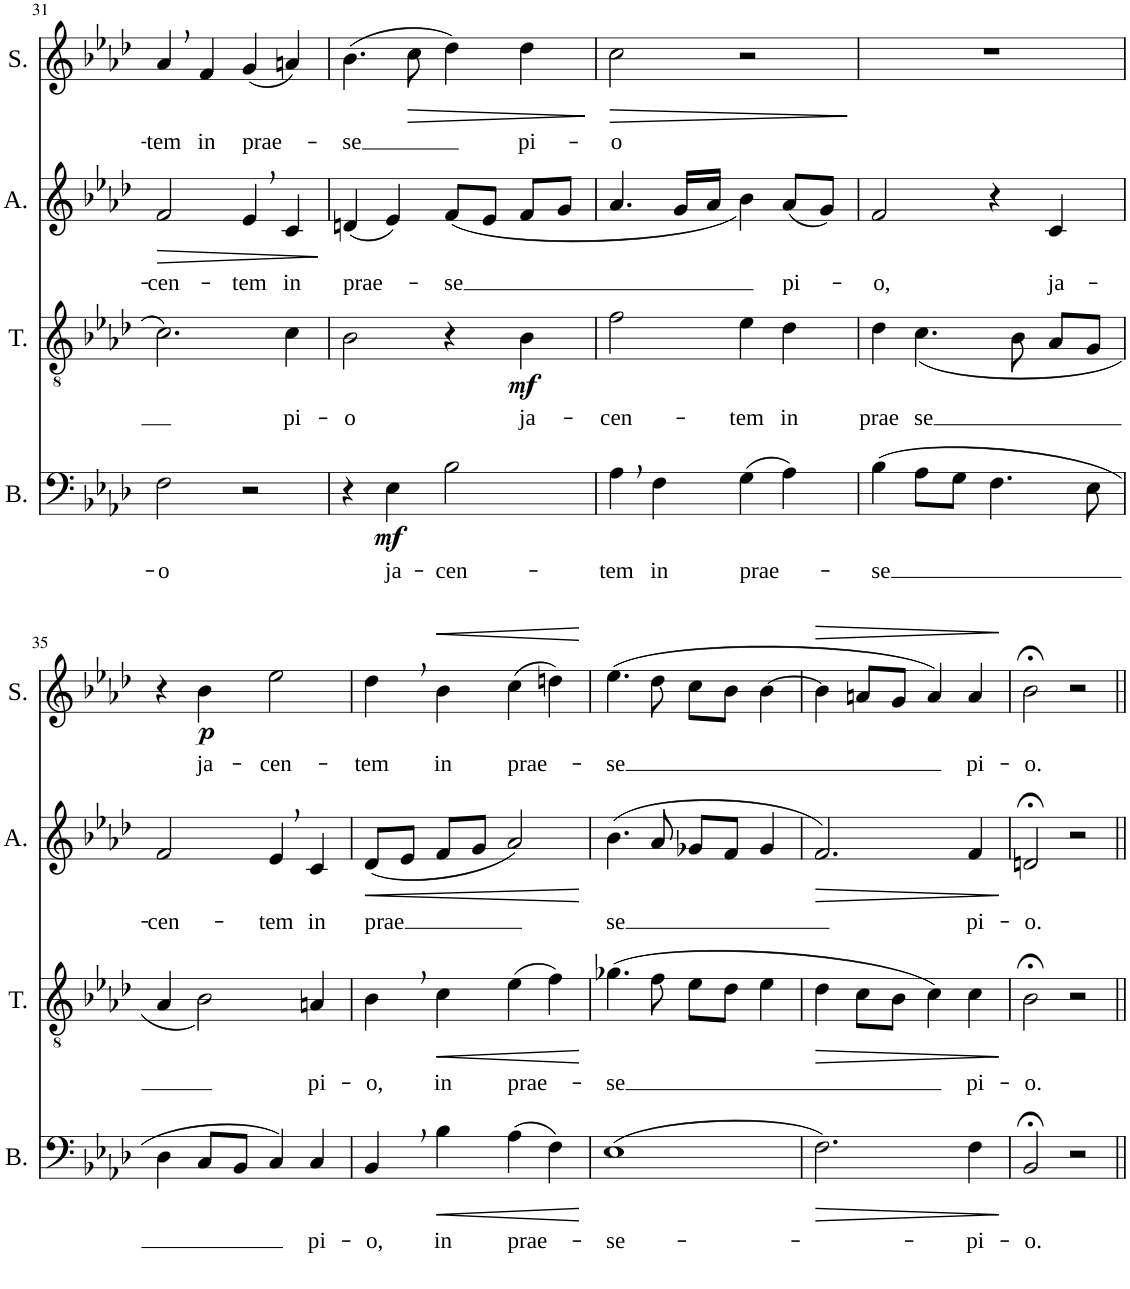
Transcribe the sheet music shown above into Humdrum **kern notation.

**kern	**text	**dynam	**kern	**text	**dynam	**kern	**text	**dynam	**kern	**text	**dynam
*part4	*part4	*part4	*part3	*part3	*part3	*part2	*part2	*part2	*part1	*part1	*part1
*staff4	*staff4	*staff4	*staff3	*staff3	*staff3	*staff2	*staff2	*staff2	*staff1	*staff1	*staff1
*I"Bass	*	*	*I"Tenor	*	*	*I"Alto	*	*	*I"Soprano	*	*
*I'B.	*	*	*I'T.	*	*	*I'A.	*	*	*I'S.	*	*
!!LO:PB:g=z
*clefF4	*	*	*clefGv2	*	*	*clefG2	*	*	*clefG2	*	*
*k[b-e-a-d-]	*	*	*k[b-e-a-d-]	*	*	*k[b-e-a-d-]	*	*	*k[b-e-a-d-]	*	*
*M4/4	*	*	*M4/4	*	*	*M4/4	*	*	*M4/4	*	*
=31	=31	=31	=31	=31	=31	=31	=31	=31	=31	=31	=31
!	!LO:LY:b	!	!	!	!	!	!LO:LY:b	!LO:HP:b	!	!LO:LY:b	!
2F\	-o	.	2.c\	.	.	2f/	-cen-	>	4a-,/	-tem	.
!	!	!	!	!	!	!	!	!	!	!LO:LY:b	!
.	.	.	.	.	.	.	.	.	4f/	in	.
!	!	!	!	!	!	!	!LO:LY:b	!	!	!LO:LY:b	!
2r	.	.	.	.	.	4e-,/	-tem	.	(4g/	prae-	.
!	!	!	!	!LO:LY:b	!	!	!LO:LY:b	!	!	!	!
.	.	.	4c\	pi-	.	4c/	in	.	4an/)	.	.
.	.	.	.	.	.	.	.	]	.	.	.
=32	=32	=32	=32	=32	=32	=32	=32	=32	=32	=32	=32
!	!	!	!	!LO:LY:b	!	!	!LO:LY:b	!	!	!LO:LY:b	!
4r	.	.	2B-\	-o	.	(4dn/	prae-	.	(4.b-\	-se	.
!	!LO:LY:b	!LO:DY:b	!	!	!	!	!	!	!	!	!
4E-\	ja-	mf	.	.	.	4e-/)	.	.	.	.	.
!	!	!	!	!	!	!	!	!	!	!	!LO:HP:b
.	.	.	.	.	.	.	.	.	8cc\	.	>
!	!LO:LY:b	!	!	!	!	!	!LO:LY:b	!	!	!	!
2B-\	-cen-	.	4r	.	.	(<8f/L	-se	.	4dd-\)	.	.
.	.	.	.	.	.	8e-/J	.	.	.	.	.
!	!	!	!	!LO:LY:b	!LO:DY:b	!	!	!	!	!LO:LY:b	!
.	.	.	4B-\	ja-	mf	8f/L	.	.	4dd-\	pi-	.
.	.	.	.	.	.	8g/J	.	.	.	.	.
.	.	.	.	.	.	.	.	.	.	.	]
=33	=33	=33	=33	=33	=33	=33	=33	=33	=33	=33	=33
!	!LO:LY:b	!	!	!LO:LY:b	!	!	!	!	!	!LO:LY:b	!LO:HP:b
4A-,\	-tem	.	2f\	-cen-	.	4.a-/	.	.	2cc\	-o	>
!	!LO:LY:b	!	!	!	!	!	!	!	!	!	!
4F\	in	.	.	.	.	.	.	.	.	.	.
.	.	.	.	.	.	16g/LL	.	.	.	.	.
.	.	.	.	.	.	16a-/JJ	.	.	.	.	.
!	!LO:LY:b	!	!	!LO:LY:b	!	!	!	!	!	!	!
(4G\	prae-	.	4e-\	-tem	.	4b-\)	.	.	2r	.	.
!	!	!	!	!LO:LY:b	!	!	!LO:LY:b	!	!	!	!
4A-\)	.	.	4d-\	in	.	(8a-/L	pi-	.	.	.	.
.	.	.	.	.	.	8g/J)	.	.	.	.	.
.	.	.	.	.	.	.	.	.	.	.	]
=34	=34	=34	=34	=34	=34	=34	=34	=34	=34	=34	=34
!	!LO:LY:b	!	!	!LO:LY:b	!	!	!LO:LY:b	!	!	!	!
(>4B-\	-se	.	4d-\	prae	.	2f/	-o,	.	1r	.	.
!	!	!	!	!LO:LY:b	!	!	!	!	!	!	!
8A-\L	.	.	(<4.c\	se	.	.	.	.	.	.	.
8G\J	.	.	.	.	.	.	.	.	.	.	.
4.F\	.	.	.	.	.	4r	.	.	.	.	.
.	.	.	8B-\	.	.	.	.	.	.	.	.
!	!	!	!	!	!	!	!LO:LY:b	!	!	!	!
.	.	.	8A-/L	.	.	4c/	ja-	.	.	.	.
8E-\	.	.	8G/J	.	.	.	.	.	.	.	.
!!LO:LB:g=z
=35	=35	=35	=35	=35	=35	=35	=35	=35	=35	=35	=35
!	!	!	!	!	!	!	!LO:LY:b	!	!	!	!
4D-\	.	.	4A-/	.	.	2f/	-cen-	.	4r	.	.
!	!	!	!	!	!	!	!	!	!	!LO:LY:b	!LO:DY:b
8C/L	.	.	2B-\)	.	.	.	.	.	4b-\	ja-	p
8BB-/J	.	.	.	.	.	.	.	.	.	.	.
!	!	!	!	!	!	!	!LO:LY:b	!	!	!LO:LY:b	!
4C/)	.	.	.	.	.	4e-,/	-tem	.	2ee-\	-cen-	.
!	!LO:LY:b	!	!	!LO:LY:b	!	!	!LO:LY:b	!	!	!	!
4C/	pi-	.	4An/	pi-	.	4c/	in	.	.	.	.
=36	=36	=36	=36	=36	=36	=36	=36	=36	=36	=36	=36
!	!LO:LY:b	!	!	!LO:LY:b	!	!	!LO:LY:b	!LO:HP:b	!	!LO:LY:b	!
4BB-,/	-o,	.	4B-,\	-o,	.	(8d-/L	prae	<	4dd-,\	-tem	.
.	.	.	.	.	.	8e-/J	.	.	.	.	.
!	!LO:LY:b	!LO:HP:b	!	!LO:LY:b	!LO:HP:b	!	!	!	!	!LO:LY:b	!LO:HP:b
4B-\	in	<	4c\	in	<	8f/L	.	.	4b-\	in	<
.	.	.	.	.	.	8g/J	.	.	.	.	.
!	!LO:LY:b	!	!	!LO:LY:b	!	!	!	!	!	!LO:LY:b	!
(4A-\	prae-	.	(4e-\	prae-	.	2a-/)	.	.	(4cc\	prae-	.
4F\)	.	.	4f\)	.	.	.	.	.	4ddn\)	.	.
.	.	[	.	.	[	.	.	[	.	.	[
=37	=37	=37	=37	=37	=37	=37	=37	=37	=37	=37	=37
!	!LO:LY:b	!	!	!LO:LY:b	!	!	!LO:LY:b	!	!	!LO:LY:b	!
(1E-	-se-	.	(>4.g-X\	-se	.	(4.b-\	se	.	(4.ee-\	-se	.
.	.	.	8f\	.	.	8a-/	.	.	8dd-\	.	.
.	.	.	8e-\L	.	.	8g-X/L	.	.	8cc\L	.	.
.	.	.	8d-\J	.	.	8f/J	.	.	8b-\J	.	.
.	.	.	4e-\	.	.	4g-/	.	.	[4b-\	.	.
=38	=38	=38	=38	=38	=38	=38	=38	=38	=38	=38	=38
!	!	!LO:HP:b	!	!	!LO:HP:b	!	!	!LO:HP:b	!	!	!LO:HP:b
2.F\)	.	>	4d-\	.	>	2.f/)	.	>	4b-\]	.	>
.	.	.	8c\L	.	.	.	.	.	8an/L	.	.
.	.	.	8B-\J	.	.	.	.	.	8g/J	.	.
.	.	.	4c\)	.	.	.	.	.	4a/)	.	.
!	!LO:LY:b	!	!	!LO:LY:b	!	!	!LO:LY:b	!	!	!LO:LY:b	!
4F\	-pi-	.	4c\	pi-	.	4f/	pi-	.	4a/	pi-	.
.	.	]	.	.	]	.	.	]	.	.	]
=39	=39	=39	=39	=39	=39	=39	=39	=39	=39	=39	=39
!	!LO:LY:b	!	!	!LO:LY:b	!	!	!LO:LY:b	!	!	!LO:LY:b	!
2BB-;</	-o.	.	2B-;<\	-o.	.	2dn;</	-o.	.	2b-;<\	-o.	.
2r	.	.	2r	.	.	2r	.	.	2r	.	.
=||	=||	=||	=||	=||	=||	=||	=||	=||	=||	=||	=||
*-	*-	*-	*-	*-	*-	*-	*-	*-	*-	*-	*-
